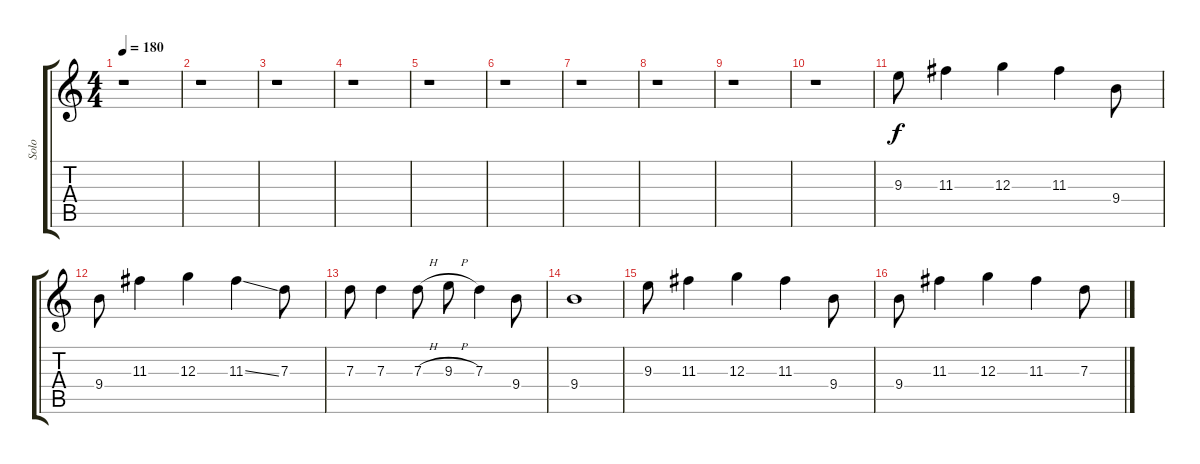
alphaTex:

\track ("Solo" "Solo") {instrument distortionguitar}
\staff {score tabs}
\tuning (E4 B3 G3 D3 A2 E2) {hide}
\ts (4 4)
\tempo 180
\clef g2
\ks c
r.1{dy f} |
r.1 |
r.1 |
r.1 |
r.1 |
r.1 |
r.1 |
r.1 |
r.1 |
r.1 |
9.3.8 11.3.4 12.3.4 11.3.4 9.4.8 |
9.4.8 11.3.4 12.3.4 11.3{ss}.4 7.3.8 |
7.3.8 7.3.4 7.3{h}.8 9.3{h}.8 7.3.4 9.4.8 |
9.4.1 |
9.3.8 11.3.4 12.3.4 11.3.4 9.4.8 |
9.4.8 11.3.4 12.3.4 11.3.4 7.3.8
